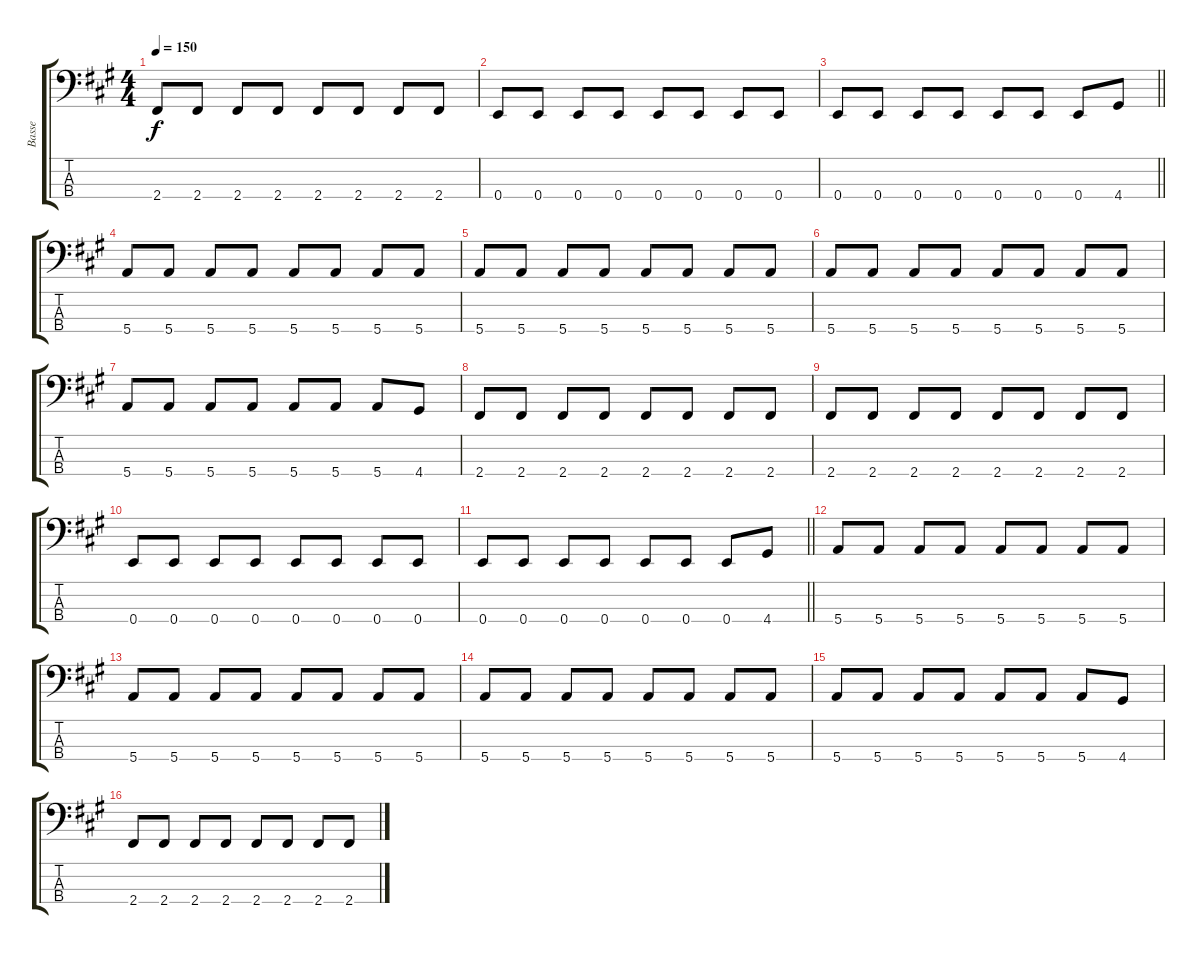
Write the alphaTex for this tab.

\track ("Basse" "Basse") {instrument electricbassfinger}
\staff {score tabs}
\tuning (G2 D2 A1 E1) {hide}
\ts (4 4)
\tempo 150
\clef f4
\ks a
2.4.8{dy f} 2.4.8 2.4.8 2.4.8 2.4.8 2.4.8 2.4.8 2.4.8 |
0.4.8 0.4.8 0.4.8 0.4.8 0.4.8 0.4.8 0.4.8 0.4.8 |
\barLineRight lightlight
0.4.8 0.4.8 0.4.8 0.4.8 0.4.8 0.4.8 0.4.8 4.4.8 |
5.4.8 5.4.8 5.4.8 5.4.8 5.4.8 5.4.8 5.4.8 5.4.8 |
5.4.8 5.4.8 5.4.8 5.4.8 5.4.8 5.4.8 5.4.8 5.4.8 |
5.4.8 5.4.8 5.4.8 5.4.8 5.4.8 5.4.8 5.4.8 5.4.8 |
5.4.8 5.4.8 5.4.8 5.4.8 5.4.8 5.4.8 5.4.8 4.4.8 |
2.4.8 2.4.8 2.4.8 2.4.8 2.4.8 2.4.8 2.4.8 2.4.8 |
2.4.8 2.4.8 2.4.8 2.4.8 2.4.8 2.4.8 2.4.8 2.4.8 |
0.4.8 0.4.8 0.4.8 0.4.8 0.4.8 0.4.8 0.4.8 0.4.8 |
\barLineRight lightlight
0.4.8 0.4.8 0.4.8 0.4.8 0.4.8 0.4.8 0.4.8 4.4.8 |
5.4.8 5.4.8 5.4.8 5.4.8 5.4.8 5.4.8 5.4.8 5.4.8 |
5.4.8 5.4.8 5.4.8 5.4.8 5.4.8 5.4.8 5.4.8 5.4.8 |
5.4.8 5.4.8 5.4.8 5.4.8 5.4.8 5.4.8 5.4.8 5.4.8 |
5.4.8 5.4.8 5.4.8 5.4.8 5.4.8 5.4.8 5.4.8 4.4.8 |
2.4.8 2.4.8 2.4.8 2.4.8 2.4.8 2.4.8 2.4.8 2.4.8
